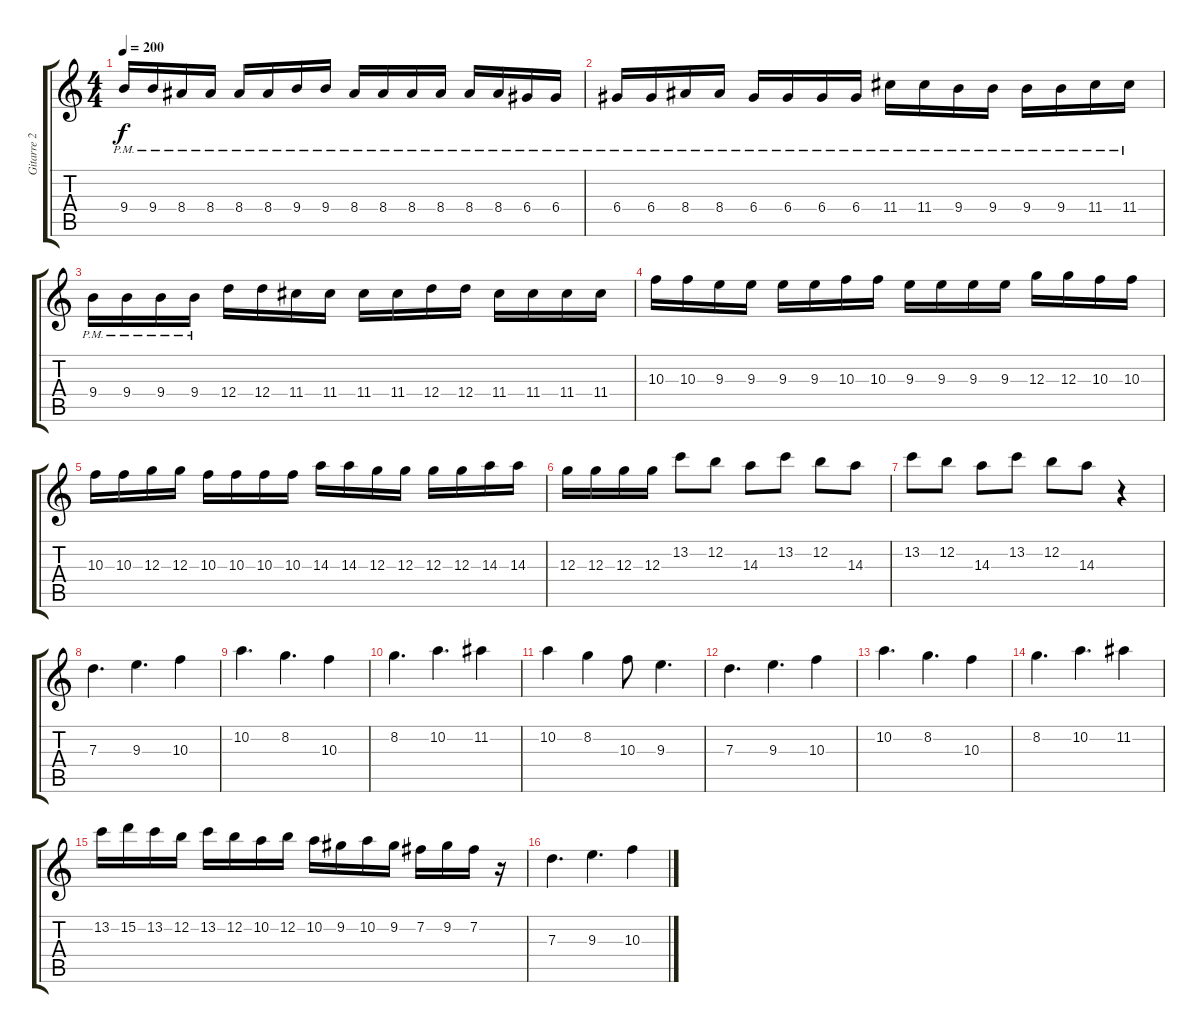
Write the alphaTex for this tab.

\track ("Gitarre 2" "Gitarre 2") {instrument overdrivenguitar}
\staff {score tabs}
\tuning (E4 B3 G3 D3 A2 E2) {hide}
\ts (4 4)
\tempo 200
\clef g2
\ks c
9.4{pm}.16{dy f} 9.4{pm}.16 8.4{pm}.16 8.4{pm}.16 8.4{pm}.16 8.4{pm}.16 9.4{pm}.16 9.4{pm}.16 8.4{pm}.16 8.4{pm}.16 8.4{pm}.16 8.4{pm}.16 8.4{pm}.16 8.4{pm}.16 6.4{pm}.16 6.4{pm}.16 |
6.4{pm}.16 6.4{pm}.16 8.4{pm}.16 8.4{pm}.16 6.4{pm}.16 6.4{pm}.16 6.4{pm}.16 6.4{pm}.16 11.4{pm}.16 11.4{pm}.16 9.4{pm}.16 9.4{pm}.16 9.4{pm}.16 9.4{pm}.16 11.4{pm}.16 11.4{pm}.16 |
9.4{pm}.16 9.4{pm}.16 9.4{pm}.16 9.4{pm}.16 12.4.16 12.4.16 11.4.16 11.4.16 11.4.16 11.4.16 12.4.16 12.4.16 11.4.16 11.4.16 11.4.16 11.4.16 |
10.3.16 10.3.16 9.3.16 9.3.16 9.3.16 9.3.16 10.3.16 10.3.16 9.3.16 9.3.16 9.3.16 9.3.16 12.3.16 12.3.16 10.3.16 10.3.16 |
10.3.16 10.3.16 12.3.16 12.3.16 10.3.16 10.3.16 10.3.16 10.3.16 14.3.16 14.3.16 12.3.16 12.3.16 12.3.16 12.3.16 14.3.16 14.3.16 |
12.3.16 12.3.16 12.3.16 12.3.16 13.2.8 12.2.8 14.3.8 13.2.8 12.2.8 14.3.8 |
13.2.8 12.2.8 14.3.8 13.2.8 12.2.8 14.3.8 r.4 |
7.3.4{d} 9.3.4{d} 10.3.4 |
10.2.4{d} 8.2.4{d} 10.3.4 |
8.2.4{d} 10.2.4{d} 11.2.4 |
10.2.4 8.2.4 10.3.8 9.3.4{d} |
7.3.4{d} 9.3.4{d} 10.3.4 |
10.2.4{d} 8.2.4{d} 10.3.4 |
8.2.4{d} 10.2.4{d} 11.2.4 |
13.2.16 15.2.16 13.2.16 12.2.16 13.2.16 12.2.16 10.2.16 12.2.16 10.2.16 9.2.16 10.2.16 9.2.16 7.2.16 9.2.16 7.2.16 r.16 |
7.3.4{d} 9.3.4{d} 10.3.4
